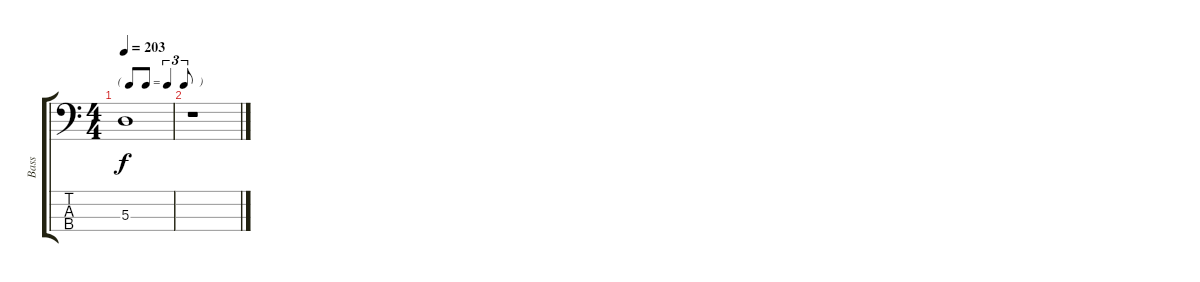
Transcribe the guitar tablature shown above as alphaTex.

\track ("Bass" "Bass") {instrument electricbassfinger}
\staff {score tabs}
\tuning (G2 D2 A1 E1) {hide}
\ts (4 4)
\tf triplet8th
\tempo 203
\clef f4
\ks c
5.3{t}.1{dy f} |
r.1
